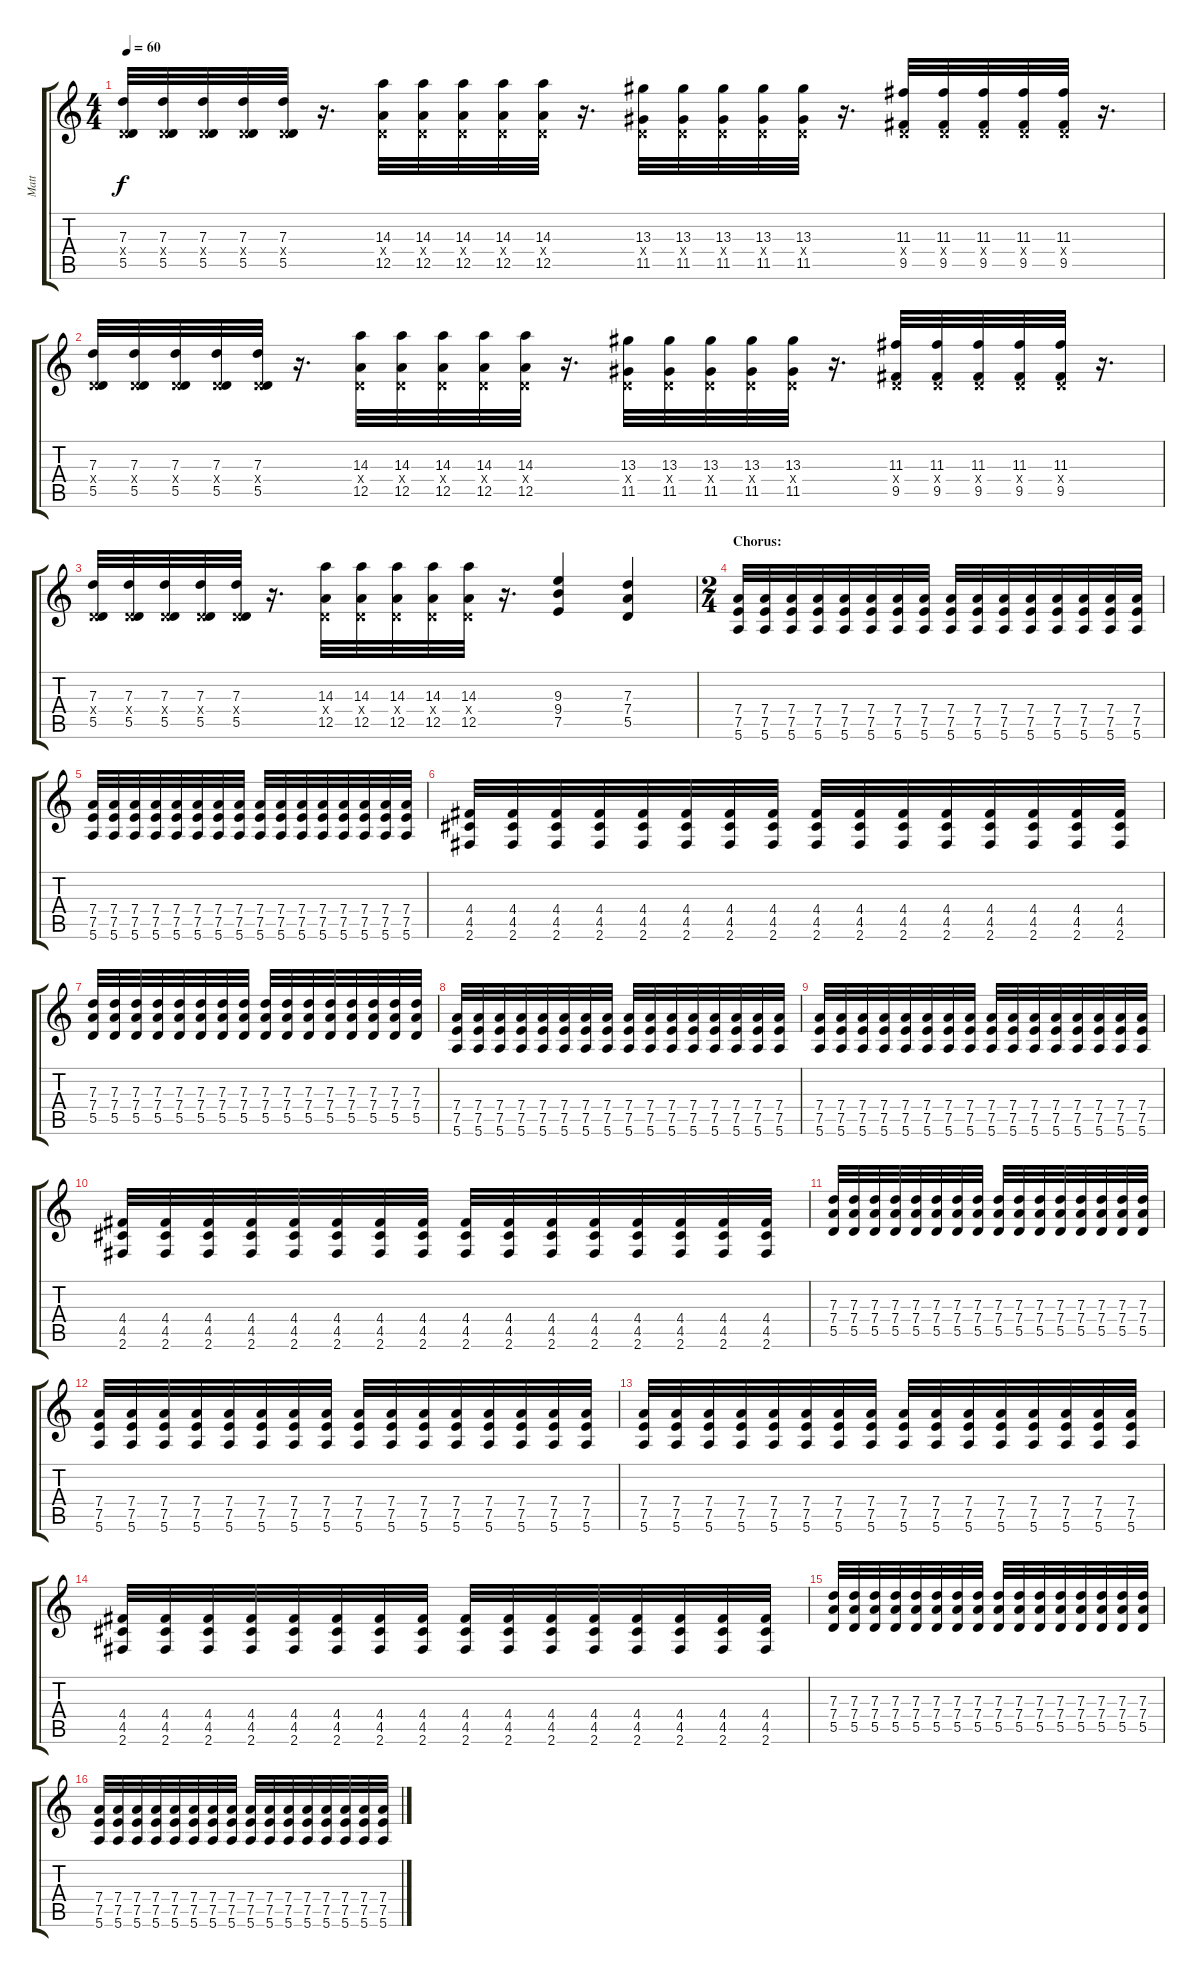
\track ("Matt" "Matt") {instrument distortionguitar}
\staff {score tabs}
\tuning (E4 B3 G3 D3 A2 E2) {hide}
\ts (4 4)
\tempo 60
\clef g2
\ks c
(7.3 0.4{x} 5.5).32{dy f} (7.3 0.4{x} 5.5).32 (7.3 0.4{x} 5.5).32 (7.3 0.4{x} 5.5).32 (7.3 0.4{x} 5.5).32 r.16{d} (14.3 0.4{x} 12.5).32 (14.3 0.4{x} 12.5).32 (14.3 0.4{x} 12.5).32 (14.3 0.4{x} 12.5).32 (14.3 0.4{x} 12.5).32 r.16{d} (13.3 0.4{x} 11.5).32 (13.3 0.4{x} 11.5).32 (13.3 0.4{x} 11.5).32 (13.3 0.4{x} 11.5).32 (13.3 0.4{x} 11.5).32 r.16{d} (11.3 0.4{x} 9.5).32 (11.3 0.4{x} 9.5).32 (11.3 0.4{x} 9.5).32 (11.3 0.4{x} 9.5).32 (11.3 0.4{x} 9.5).32 r.16{d} |
(7.3 0.4{x} 5.5).32 (7.3 0.4{x} 5.5).32 (7.3 0.4{x} 5.5).32 (7.3 0.4{x} 5.5).32 (7.3 0.4{x} 5.5).32 r.16{d} (14.3 0.4{x} 12.5).32 (14.3 0.4{x} 12.5).32 (14.3 0.4{x} 12.5).32 (14.3 0.4{x} 12.5).32 (14.3 0.4{x} 12.5).32 r.16{d} (13.3 0.4{x} 11.5).32 (13.3 0.4{x} 11.5).32 (13.3 0.4{x} 11.5).32 (13.3 0.4{x} 11.5).32 (13.3 0.4{x} 11.5).32 r.16{d} (11.3 0.4{x} 9.5).32 (11.3 0.4{x} 9.5).32 (11.3 0.4{x} 9.5).32 (11.3 0.4{x} 9.5).32 (11.3 0.4{x} 9.5).32 r.16{d} |
(7.3 0.4{x} 5.5).32 (7.3 0.4{x} 5.5).32 (7.3 0.4{x} 5.5).32 (7.3 0.4{x} 5.5).32 (7.3 0.4{x} 5.5).32 r.16{d} (14.3 0.4{x} 12.5).32 (14.3 0.4{x} 12.5).32 (14.3 0.4{x} 12.5).32 (14.3 0.4{x} 12.5).32 (14.3 0.4{x} 12.5).32 r.16{d} (9.3 9.4 7.5).4 (7.3 7.4 5.5).4 |
\ts (2 4)
\section ("" "Chorus:")
(7.4 7.5 5.6).32 (7.4 7.5 5.6).32 (7.4 7.5 5.6).32 (7.4 7.5 5.6).32 (7.4 7.5 5.6).32 (7.4 7.5 5.6).32 (7.4 7.5 5.6).32 (7.4 7.5 5.6).32 (7.4 7.5 5.6).32 (7.4 7.5 5.6).32 (7.4 7.5 5.6).32 (7.4 7.5 5.6).32 (7.4 7.5 5.6).32 (7.4 7.5 5.6).32 (7.4 7.5 5.6).32 (7.4 7.5 5.6).32 |
(7.4 7.5 5.6).32 (7.4 7.5 5.6).32 (7.4 7.5 5.6).32 (7.4 7.5 5.6).32 (7.4 7.5 5.6).32 (7.4 7.5 5.6).32 (7.4 7.5 5.6).32 (7.4 7.5 5.6).32 (7.4 7.5 5.6).32 (7.4 7.5 5.6).32 (7.4 7.5 5.6).32 (7.4 7.5 5.6).32 (7.4 7.5 5.6).32 (7.4 7.5 5.6).32 (7.4 7.5 5.6).32 (7.4 7.5 5.6).32 |
(4.4 4.5 2.6).32 (4.4 4.5 2.6).32 (4.4 4.5 2.6).32 (4.4 4.5 2.6).32 (4.4 4.5 2.6).32 (4.4 4.5 2.6).32 (4.4 4.5 2.6).32 (4.4 4.5 2.6).32 (4.4 4.5 2.6).32 (4.4 4.5 2.6).32 (4.4 4.5 2.6).32 (4.4 4.5 2.6).32 (4.4 4.5 2.6).32 (4.4 4.5 2.6).32 (4.4 4.5 2.6).32 (4.4 4.5 2.6).32 |
(7.3 7.4 5.5).32 (7.3 7.4 5.5).32 (7.3 7.4 5.5).32 (7.3 7.4 5.5).32 (7.3 7.4 5.5).32 (7.3 7.4 5.5).32 (7.3 7.4 5.5).32 (7.3 7.4 5.5).32 (7.3 7.4 5.5).32 (7.3 7.4 5.5).32 (7.3 7.4 5.5).32 (7.3 7.4 5.5).32 (7.3 7.4 5.5).32 (7.3 7.4 5.5).32 (7.3 7.4 5.5).32 (7.3 7.4 5.5).32 |
(7.4 7.5 5.6).32 (7.4 7.5 5.6).32 (7.4 7.5 5.6).32 (7.4 7.5 5.6).32 (7.4 7.5 5.6).32 (7.4 7.5 5.6).32 (7.4 7.5 5.6).32 (7.4 7.5 5.6).32 (7.4 7.5 5.6).32 (7.4 7.5 5.6).32 (7.4 7.5 5.6).32 (7.4 7.5 5.6).32 (7.4 7.5 5.6).32 (7.4 7.5 5.6).32 (7.4 7.5 5.6).32 (7.4 7.5 5.6).32 |
(7.4 7.5 5.6).32 (7.4 7.5 5.6).32 (7.4 7.5 5.6).32 (7.4 7.5 5.6).32 (7.4 7.5 5.6).32 (7.4 7.5 5.6).32 (7.4 7.5 5.6).32 (7.4 7.5 5.6).32 (7.4 7.5 5.6).32 (7.4 7.5 5.6).32 (7.4 7.5 5.6).32 (7.4 7.5 5.6).32 (7.4 7.5 5.6).32 (7.4 7.5 5.6).32 (7.4 7.5 5.6).32 (7.4 7.5 5.6).32 |
(4.4 4.5 2.6).32 (4.4 4.5 2.6).32 (4.4 4.5 2.6).32 (4.4 4.5 2.6).32 (4.4 4.5 2.6).32 (4.4 4.5 2.6).32 (4.4 4.5 2.6).32 (4.4 4.5 2.6).32 (4.4 4.5 2.6).32 (4.4 4.5 2.6).32 (4.4 4.5 2.6).32 (4.4 4.5 2.6).32 (4.4 4.5 2.6).32 (4.4 4.5 2.6).32 (4.4 4.5 2.6).32 (4.4 4.5 2.6).32 |
(7.3 7.4 5.5).32 (7.3 7.4 5.5).32 (7.3 7.4 5.5).32 (7.3 7.4 5.5).32 (7.3 7.4 5.5).32 (7.3 7.4 5.5).32 (7.3 7.4 5.5).32 (7.3 7.4 5.5).32 (7.3 7.4 5.5).32 (7.3 7.4 5.5).32 (7.3 7.4 5.5).32 (7.3 7.4 5.5).32 (7.3 7.4 5.5).32 (7.3 7.4 5.5).32 (7.3 7.4 5.5).32 (7.3 7.4 5.5).32 |
(7.4 7.5 5.6).32 (7.4 7.5 5.6).32 (7.4 7.5 5.6).32 (7.4 7.5 5.6).32 (7.4 7.5 5.6).32 (7.4 7.5 5.6).32 (7.4 7.5 5.6).32 (7.4 7.5 5.6).32 (7.4 7.5 5.6).32 (7.4 7.5 5.6).32 (7.4 7.5 5.6).32 (7.4 7.5 5.6).32 (7.4 7.5 5.6).32 (7.4 7.5 5.6).32 (7.4 7.5 5.6).32 (7.4 7.5 5.6).32 |
(7.4 7.5 5.6).32 (7.4 7.5 5.6).32 (7.4 7.5 5.6).32 (7.4 7.5 5.6).32 (7.4 7.5 5.6).32 (7.4 7.5 5.6).32 (7.4 7.5 5.6).32 (7.4 7.5 5.6).32 (7.4 7.5 5.6).32 (7.4 7.5 5.6).32 (7.4 7.5 5.6).32 (7.4 7.5 5.6).32 (7.4 7.5 5.6).32 (7.4 7.5 5.6).32 (7.4 7.5 5.6).32 (7.4 7.5 5.6).32 |
(4.4 4.5 2.6).32 (4.4 4.5 2.6).32 (4.4 4.5 2.6).32 (4.4 4.5 2.6).32 (4.4 4.5 2.6).32 (4.4 4.5 2.6).32 (4.4 4.5 2.6).32 (4.4 4.5 2.6).32 (4.4 4.5 2.6).32 (4.4 4.5 2.6).32 (4.4 4.5 2.6).32 (4.4 4.5 2.6).32 (4.4 4.5 2.6).32 (4.4 4.5 2.6).32 (4.4 4.5 2.6).32 (4.4 4.5 2.6).32 |
(7.3 7.4 5.5).32 (7.3 7.4 5.5).32 (7.3 7.4 5.5).32 (7.3 7.4 5.5).32 (7.3 7.4 5.5).32 (7.3 7.4 5.5).32 (7.3 7.4 5.5).32 (7.3 7.4 5.5).32 (7.3 7.4 5.5).32 (7.3 7.4 5.5).32 (7.3 7.4 5.5).32 (7.3 7.4 5.5).32 (7.3 7.4 5.5).32 (7.3 7.4 5.5).32 (7.3 7.4 5.5).32 (7.3 7.4 5.5).32 |
(7.4 7.5 5.6).32 (7.4 7.5 5.6).32 (7.4 7.5 5.6).32 (7.4 7.5 5.6).32 (7.4 7.5 5.6).32 (7.4 7.5 5.6).32 (7.4 7.5 5.6).32 (7.4 7.5 5.6).32 (7.4 7.5 5.6).32 (7.4 7.5 5.6).32 (7.4 7.5 5.6).32 (7.4 7.5 5.6).32 (7.4 7.5 5.6).32 (7.4 7.5 5.6).32 (7.4 7.5 5.6).32 (7.4 7.5 5.6).32
